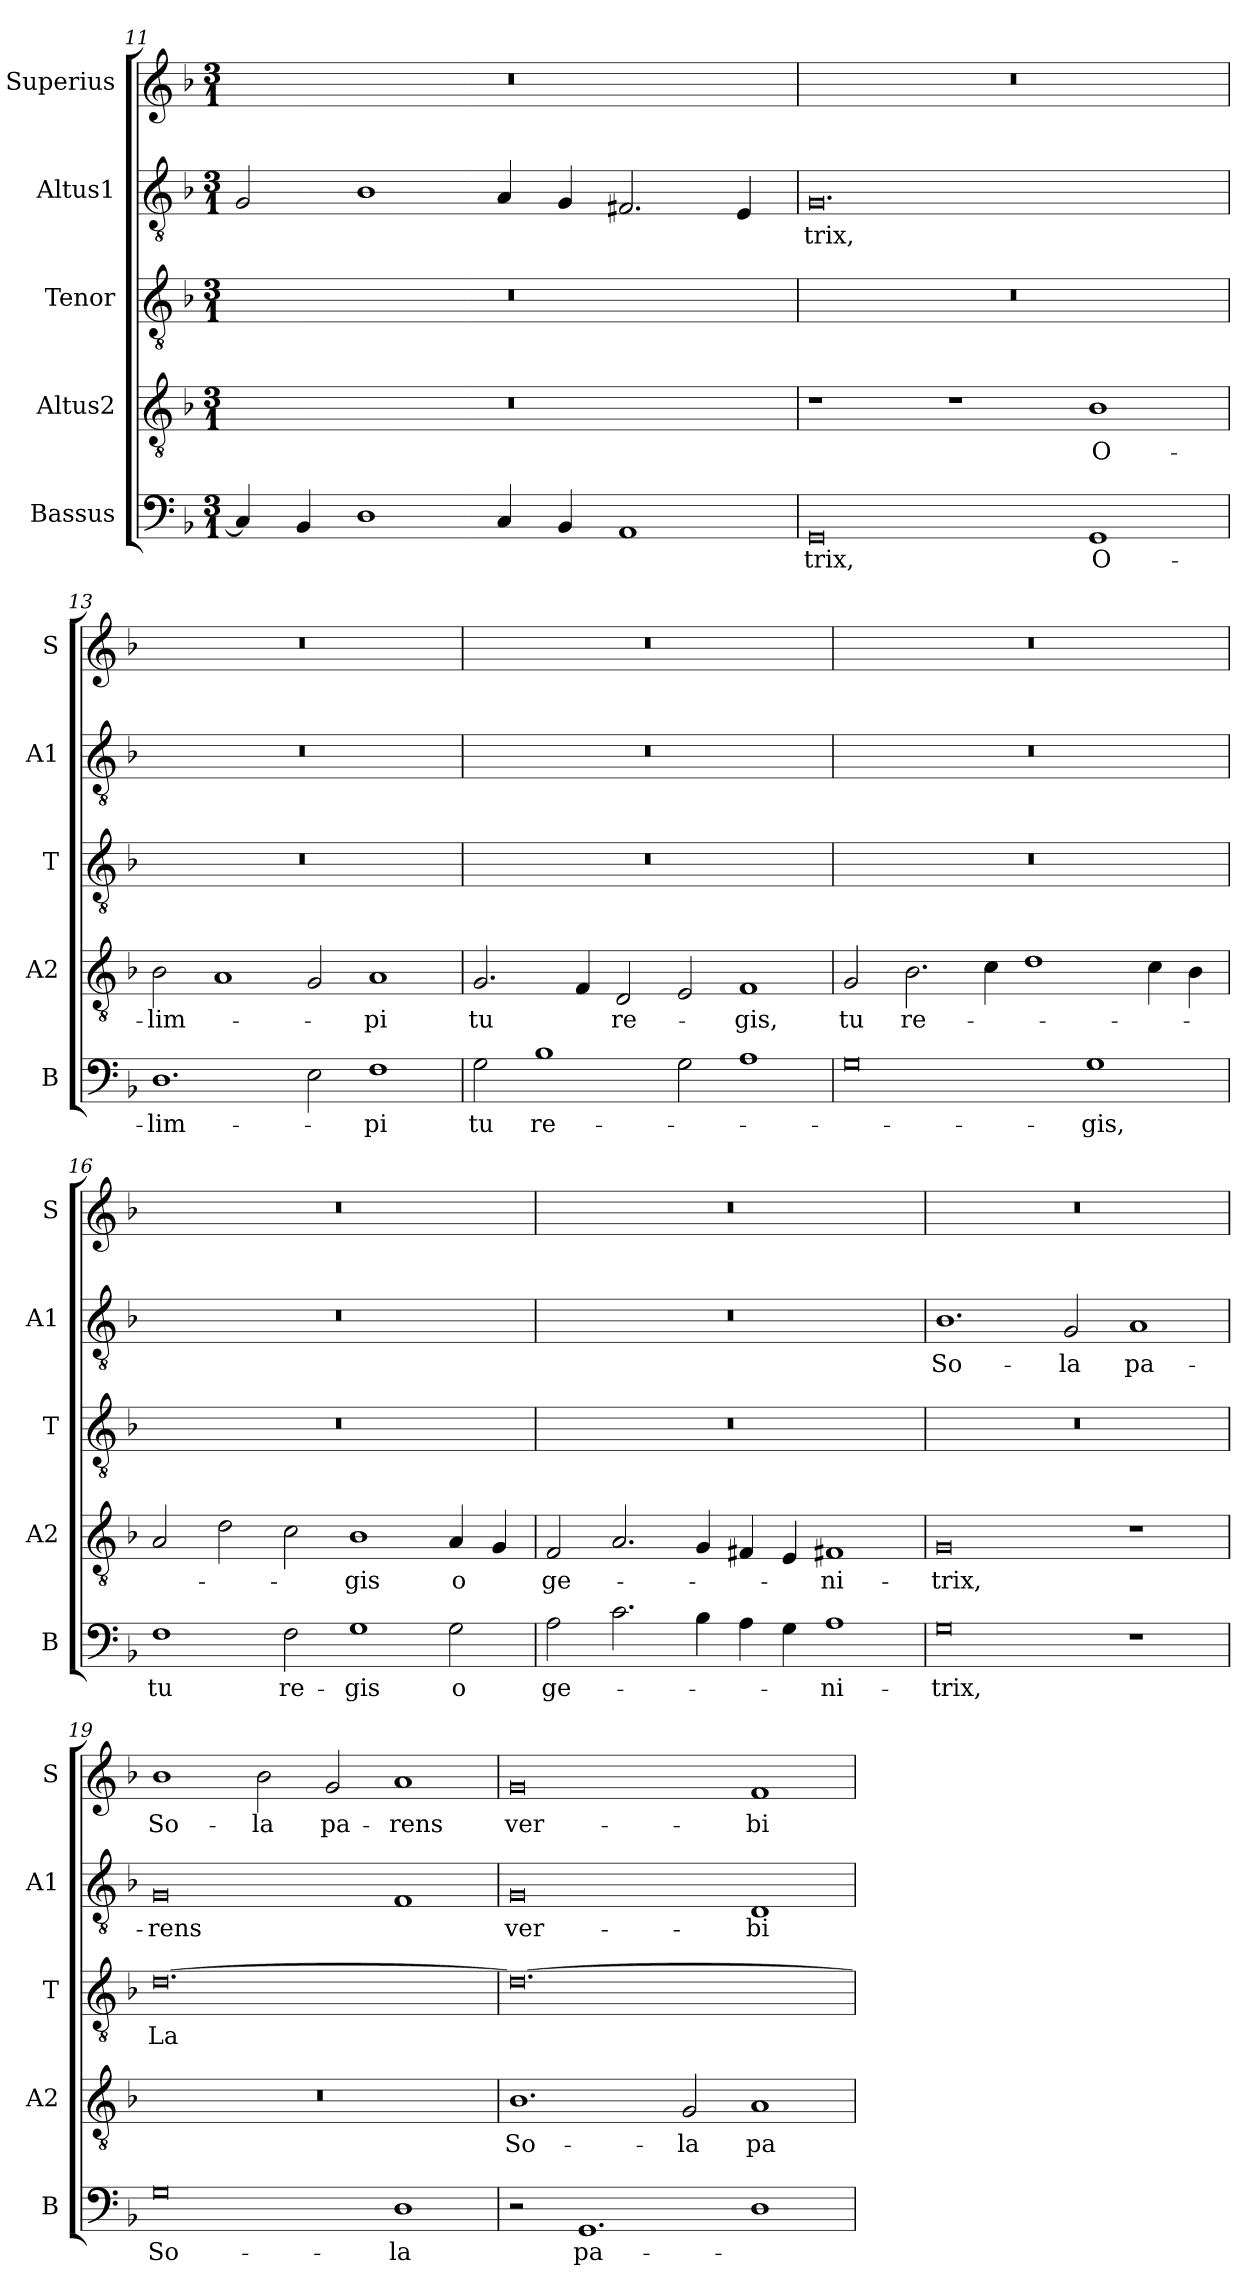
**kern	**text	**kern	**text	**kern	**text	**kern	**text	**kern	**text
*part5	*part5	*part4	*part4	*part3	*part3	*part2	*part2	*part1	*part1
*staff5	*staff5	*staff4	*staff4	*staff3	*staff3	*staff2	*staff2	*staff1	*staff1
*I"Bassus	*	*I"Altus2	*	*I"Tenor	*	*I"Altus1	*	*I"Superius	*
*I'B	*	*I'A2	*	*I'T	*	*I'A1	*	*I'S	*
*clefF4	*	*clefGv2	*	*clefGv2	*	*clefGv2	*	*clefG2	*
*k[b-]	*	*k[b-]	*	*k[b-]	*	*k[b-]	*	*k[b-]	*
*M3/1	*	*M3/1	*	*M3/1	*	*M3/1	*	*M3/1	*
=11	=11	=11	=11	=11	=11	=11	=11	=11	=11
4C/]	.	0.r	.	0.r	.	2G/	.	0.r	.
4BB-/	.	.	.	.	.	.	.	.	.
1D	.	.	.	.	.	1B-	.	.	.
4C/	.	.	.	.	.	4A/	.	.	.
4BB-/	.	.	.	.	.	4G/	.	.	.
1AA	.	.	.	.	.	2.F#X/	.	.	.
.	.	.	.	.	.	4E/	.	.	.
=12	=12	=12	=12	=12	=12	=12	=12	=12	=12
0GG	-trix,	1r	.	0.r	.	0.G	-trix,	0.r	.
.	.	1r	.	.	.	.	.	.	.
1GG	O-	1B-	O-	.	.	.	.	.	.
=13	=13	=13	=13	=13	=13	=13	=13	=13	=13
1.D	-lim-	2B-\	-lim-	0.r	.	0.r	.	0.r	.
.	.	1A	.	.	.	.	.	.	.
2E\	.	2G/	.	.	.	.	.	.	.
1F	-pi	1A	-pi	.	.	.	.	.	.
=14	=14	=14	=14	=14	=14	=14	=14	=14	=14
2G\	tu	2.G/	tu	0.r	.	0.r	.	0.r	.
1B-	re-	.	.	.	.	.	.	.	.
.	.	4F/	.	.	.	.	.	.	.
.	.	2D/	re-	.	.	.	.	.	.
2G\	.	2E/	.	.	.	.	.	.	.
1A	.	1F	-gis,	.	.	.	.	.	.
=15	=15	=15	=15	=15	=15	=15	=15	=15	=15
0G	.	2G/	tu	0.r	.	0.r	.	0.r	.
.	.	2.B-\	re-	.	.	.	.	.	.
.	.	4c\	.	.	.	.	.	.	.
.	.	1d	.	.	.	.	.	.	.
1G	gis,	.	.	.	.	.	.	.	.
.	.	4c\	.	.	.	.	.	.	.
.	.	4B-\	.	.	.	.	.	.	.
=16	=16	=16	=16	=16	=16	=16	=16	=16	=16
1F	tu	2A/	.	0.r	.	0.r	.	0.r	.
.	.	2d\	.	.	.	.	.	.	.
2F\	re-	2c\	.	.	.	.	.	.	.
1G	-gis	1B-	-gis	.	.	.	.	.	.
2G\	o	4A/	o	.	.	.	.	.	.
.	.	4G/	.	.	.	.	.	.	.
=17	=17	=17	=17	=17	=17	=17	=17	=17	=17
2A\	ge-	2F/	ge-	0.r	.	0.r	.	0.r	.
2.c\	.	2.A/	.	.	.	.	.	.	.
4B-\	.	4G/	.	.	.	.	.	.	.
4A\	.	4F#X/	.	.	.	.	.	.	.
4G\	.	4E/	.	.	.	.	.	.	.
1A	-ni-	1F#X	-ni-	.	.	.	.	.	.
=18	=18	=18	=18	=18	=18	=18	=18	=18	=18
0G	-trix,	0G	-trix,	0.r	.	1.B-	So-	0.r	.
.	.	.	.	.	.	2G/	-la	.	.
1r	.	1r	.	.	.	1A	pa-	.	.
=19	=19	=19	=19	=19	=19	=19	=19	=19	=19
0G	So-	0.r	.	[0.d	La	0G	-rens	1b-	So-
.	.	.	.	.	.	.	.	2b-\	-la
.	.	.	.	.	.	.	.	2g/	pa-
1D	-la	.	.	.	.	1F	.	1a	rens
=20	=20	=20	=20	=20	=20	=20	=20	=20	=20
2r	.	1.B-	So-	0.d_	.	0G	ver-	0g	ver-
1.GG	pa-	.	.	.	.	.	.	.	.
.	.	2G/	-la	.	.	.	.	.	.
1D	.	1A	pa-	.	.	1D	-bi	1f	-bi
=	=	=	=	=	=	=	=	=	=
*-	*-	*-	*-	*-	*-	*-	*-	*-	*-
